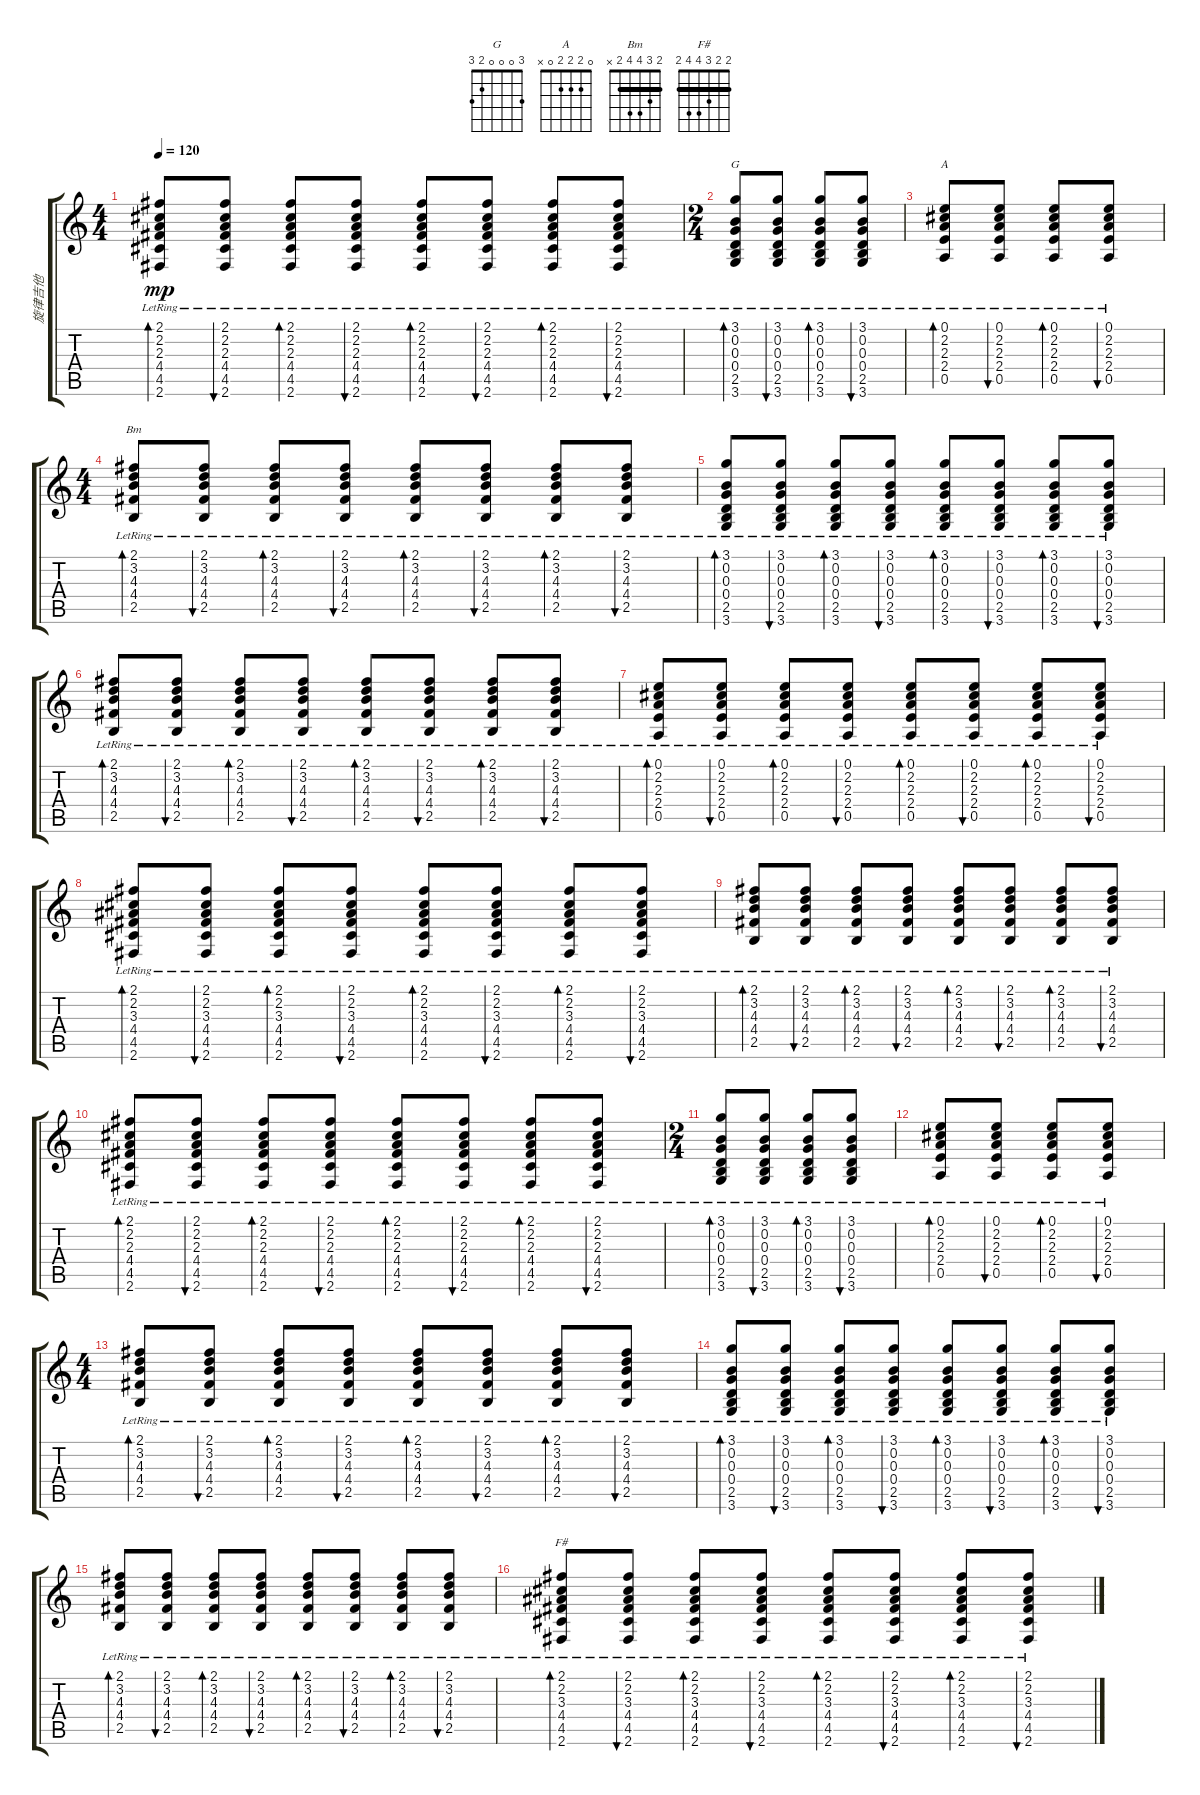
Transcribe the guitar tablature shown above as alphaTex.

\track ("旋律吉他" "旋律吉他") {instrument acousticguitarsteel}
\staff {score tabs}
\tuning (E4 B3 G3 D3 A2 E2) {hide}
\chord ("G" 3 0 0 0 2 3)
\chord ("A" 0 2 2 2 0 x)
\chord ("Bm" 2 3 4 4 2 x) {barre 2}
\chord ("F#" 2 2 3 4 4 2) {barre 2}
\ts (4 4)
\tempo 120
\clef g2
\ks c
(2.1{lr} 2.2{lr} 2.3{lr} 4.4{lr} 4.5{lr} 2.6{lr}).8{bd 60 dy mp} (2.1{lr} 2.2{lr} 2.3{lr} 4.4{lr} 4.5{lr} 2.6{lr}).8{bu 60} (2.1{lr} 2.2{lr} 2.3{lr} 4.4{lr} 4.5{lr} 2.6{lr}).8{bd 60} (2.1{lr} 2.2{lr} 2.3{lr} 4.4{lr} 4.5{lr} 2.6{lr}).8{bu 60} (2.1{lr} 2.2{lr} 2.3{lr} 4.4{lr} 4.5{lr} 2.6{lr}).8{bd 60} (2.1{lr} 2.2{lr} 2.3{lr} 4.4{lr} 4.5{lr} 2.6{lr}).8{bu 60} (2.1{lr} 2.2{lr} 2.3{lr} 4.4{lr} 4.5{lr} 2.6{lr}).8{bd 60} (2.1{lr} 2.2{lr} 2.3{lr} 4.4{lr} 4.5{lr} 2.6{lr}).8{bu 60} |
\ts (2 4)
(3.1{lr} 0.2{lr} 0.3{lr} 0.4{lr} 2.5{lr} 3.6{lr}).8{bd 60 ch "G"} (3.1{lr} 0.2{lr} 0.3{lr} 0.4{lr} 2.5{lr} 3.6{lr}).8{bu 60} (3.1{lr} 0.2{lr} 0.3{lr} 0.4{lr} 2.5{lr} 3.6{lr}).8{bd 60} (3.1{lr} 0.2{lr} 0.3{lr} 0.4{lr} 2.5{lr} 3.6{lr}).8{bu 60} |
(0.1{lr} 2.2{lr} 2.3{lr} 2.4{lr} 0.5{lr}).8{bd 60 ch "A"} (0.1{lr} 2.2{lr} 2.3{lr} 2.4{lr} 0.5{lr}).8{bu 60} (0.1{lr} 2.2{lr} 2.3{lr} 2.4{lr} 0.5{lr}).8{bd 60} (0.1{lr} 2.2{lr} 2.3{lr} 2.4{lr} 0.5{lr}).8{bu 60} |
\ts (4 4)
(2.1{lr} 3.2{lr} 4.3{lr} 4.4{lr} 2.5{lr}).8{bd 60 ch "Bm"} (2.1{lr} 3.2{lr} 4.3{lr} 4.4{lr} 2.5{lr}).8{bu 60} (2.1{lr} 3.2{lr} 4.3{lr} 4.4{lr} 2.5{lr}).8{bd 60} (2.1{lr} 3.2{lr} 4.3{lr} 4.4{lr} 2.5{lr}).8{bu 60} (2.1{lr} 3.2{lr} 4.3{lr} 4.4{lr} 2.5{lr}).8{bd 60} (2.1{lr} 3.2{lr} 4.3{lr} 4.4{lr} 2.5{lr}).8{bu 60} (2.1{lr} 3.2{lr} 4.3{lr} 4.4{lr} 2.5{lr}).8{bd 60} (2.1{lr} 3.2{lr} 4.3{lr} 4.4{lr} 2.5{lr}).8{bu 60} |
(3.1{lr} 0.2{lr} 0.3{lr} 0.4{lr} 2.5{lr} 3.6{lr}).8{bd 60} (3.1{lr} 0.2{lr} 0.3{lr} 0.4{lr} 2.5{lr} 3.6{lr}).8{bu 60} (3.1{lr} 0.2{lr} 0.3{lr} 0.4{lr} 2.5{lr} 3.6{lr}).8{bd 60} (3.1{lr} 0.2{lr} 0.3{lr} 0.4{lr} 2.5{lr} 3.6{lr}).8{bu 60} (3.1{lr} 0.2{lr} 0.3{lr} 0.4{lr} 2.5{lr} 3.6{lr}).8{bd 60} (3.1{lr} 0.2{lr} 0.3{lr} 0.4{lr} 2.5{lr} 3.6{lr}).8{bu 60} (3.1{lr} 0.2{lr} 0.3{lr} 0.4{lr} 2.5{lr} 3.6{lr}).8{bd 60} (3.1{lr} 0.2{lr} 0.3{lr} 0.4{lr} 2.5{lr} 3.6{lr}).8{bu 60} |
(2.1{lr} 3.2{lr} 4.3{lr} 4.4{lr} 2.5{lr}).8{bd 60} (2.1{lr} 3.2{lr} 4.3{lr} 4.4{lr} 2.5{lr}).8{bu 60} (2.1{lr} 3.2{lr} 4.3{lr} 4.4{lr} 2.5{lr}).8{bd 60} (2.1{lr} 3.2{lr} 4.3{lr} 4.4{lr} 2.5{lr}).8{bu 60} (2.1{lr} 3.2{lr} 4.3{lr} 4.4{lr} 2.5{lr}).8{bd 60} (2.1{lr} 3.2{lr} 4.3{lr} 4.4{lr} 2.5{lr}).8{bu 60} (2.1{lr} 3.2{lr} 4.3{lr} 4.4{lr} 2.5{lr}).8{bd 60} (2.1{lr} 3.2{lr} 4.3{lr} 4.4{lr} 2.5{lr}).8{bu 60} |
(0.1{lr} 2.2{lr} 2.3{lr} 2.4{lr} 0.5{lr}).8{bd 60} (0.1{lr} 2.2{lr} 2.3{lr} 2.4{lr} 0.5{lr}).8{bu 60} (0.1{lr} 2.2{lr} 2.3{lr} 2.4{lr} 0.5{lr}).8{bd 60} (0.1{lr} 2.2{lr} 2.3{lr} 2.4{lr} 0.5{lr}).8{bu 60} (0.1{lr} 2.2{lr} 2.3{lr} 2.4{lr} 0.5{lr}).8{bd 60} (0.1{lr} 2.2{lr} 2.3{lr} 2.4{lr} 0.5{lr}).8{bu 60} (0.1{lr} 2.2{lr} 2.3{lr} 2.4{lr} 0.5{lr}).8{bd 60} (0.1{lr} 2.2{lr} 2.3{lr} 2.4{lr} 0.5{lr}).8{bu 60} |
(2.1{lr} 2.2{lr} 3.3{lr} 4.4{lr} 4.5{lr} 2.6{lr}).8{bd 60} (2.1{lr} 2.2{lr} 3.3{lr} 4.4{lr} 4.5{lr} 2.6{lr}).8{bu 60} (2.1{lr} 2.2{lr} 3.3{lr} 4.4{lr} 4.5{lr} 2.6{lr}).8{bd 60} (2.1{lr} 2.2{lr} 3.3{lr} 4.4{lr} 4.5{lr} 2.6{lr}).8{bu 60} (2.1{lr} 2.2{lr} 3.3{lr} 4.4{lr} 4.5{lr} 2.6{lr}).8{bd 60} (2.1{lr} 2.2{lr} 3.3{lr} 4.4{lr} 4.5{lr} 2.6{lr}).8{bu 60} (2.1{lr} 2.2{lr} 3.3{lr} 4.4{lr} 4.5{lr} 2.6{lr}).8{bd 60} (2.1{lr} 2.2{lr} 3.3{lr} 4.4{lr} 4.5{lr} 2.6{lr}).8{bu 60} |
(2.1{lr} 3.2{lr} 4.3{lr} 4.4{lr} 2.5{lr}).8{bd 60} (2.1{lr} 3.2{lr} 4.3{lr} 4.4{lr} 2.5{lr}).8{bu 60} (2.1{lr} 3.2{lr} 4.3{lr} 4.4{lr} 2.5{lr}).8{bd 60} (2.1{lr} 3.2{lr} 4.3{lr} 4.4{lr} 2.5{lr}).8{bu 60} (2.1{lr} 3.2{lr} 4.3{lr} 4.4{lr} 2.5{lr}).8{bd 60} (2.1{lr} 3.2{lr} 4.3{lr} 4.4{lr} 2.5{lr}).8{bu 60} (2.1{lr} 3.2{lr} 4.3{lr} 4.4{lr} 2.5{lr}).8{bd 60} (2.1{lr} 3.2{lr} 4.3{lr} 4.4{lr} 2.5{lr}).8{bu 60} |
(2.1{lr} 2.2{lr} 2.3{lr} 4.4{lr} 4.5{lr} 2.6{lr}).8{bd 60} (2.1{lr} 2.2{lr} 2.3{lr} 4.4{lr} 4.5{lr} 2.6{lr}).8{bu 60} (2.1{lr} 2.2{lr} 2.3{lr} 4.4{lr} 4.5{lr} 2.6{lr}).8{bd 60} (2.1{lr} 2.2{lr} 2.3{lr} 4.4{lr} 4.5{lr} 2.6{lr}).8{bu 60} (2.1{lr} 2.2{lr} 2.3{lr} 4.4{lr} 4.5{lr} 2.6{lr}).8{bd 60} (2.1{lr} 2.2{lr} 2.3{lr} 4.4{lr} 4.5{lr} 2.6{lr}).8{bu 60} (2.1{lr} 2.2{lr} 2.3{lr} 4.4{lr} 4.5{lr} 2.6{lr}).8{bd 60} (2.1{lr} 2.2{lr} 2.3{lr} 4.4{lr} 4.5{lr} 2.6{lr}).8{bu 60} |
\ts (2 4)
(3.1{lr} 0.2{lr} 0.3{lr} 0.4{lr} 2.5{lr} 3.6{lr}).8{bd 60} (3.1{lr} 0.2{lr} 0.3{lr} 0.4{lr} 2.5{lr} 3.6{lr}).8{bu 60} (3.1{lr} 0.2{lr} 0.3{lr} 0.4{lr} 2.5{lr} 3.6{lr}).8{bd 60} (3.1{lr} 0.2{lr} 0.3{lr} 0.4{lr} 2.5{lr} 3.6{lr}).8{bu 60} |
(0.1{lr} 2.2{lr} 2.3{lr} 2.4{lr} 0.5{lr}).8{bd 60} (0.1{lr} 2.2{lr} 2.3{lr} 2.4{lr} 0.5{lr}).8{bu 60} (0.1{lr} 2.2{lr} 2.3{lr} 2.4{lr} 0.5{lr}).8{bd 60} (0.1{lr} 2.2{lr} 2.3{lr} 2.4{lr} 0.5{lr}).8{bu 60} |
\ts (4 4)
(2.1{lr} 3.2{lr} 4.3{lr} 4.4{lr} 2.5{lr}).8{bd 60} (2.1{lr} 3.2{lr} 4.3{lr} 4.4{lr} 2.5{lr}).8{bu 60} (2.1{lr} 3.2{lr} 4.3{lr} 4.4{lr} 2.5{lr}).8{bd 60} (2.1{lr} 3.2{lr} 4.3{lr} 4.4{lr} 2.5{lr}).8{bu 60} (2.1{lr} 3.2{lr} 4.3{lr} 4.4{lr} 2.5{lr}).8{bd 60} (2.1{lr} 3.2{lr} 4.3{lr} 4.4{lr} 2.5{lr}).8{bu 60} (2.1{lr} 3.2{lr} 4.3{lr} 4.4{lr} 2.5{lr}).8{bd 60} (2.1{lr} 3.2{lr} 4.3{lr} 4.4{lr} 2.5{lr}).8{bu 60} |
(3.1{lr} 0.2{lr} 0.3{lr} 0.4{lr} 2.5{lr} 3.6{lr}).8{bd 60} (3.1{lr} 0.2{lr} 0.3{lr} 0.4{lr} 2.5{lr} 3.6{lr}).8{bu 60} (3.1{lr} 0.2{lr} 0.3{lr} 0.4{lr} 2.5{lr} 3.6{lr}).8{bd 60} (3.1{lr} 0.2{lr} 0.3{lr} 0.4{lr} 2.5{lr} 3.6{lr}).8{bu 60} (3.1{lr} 0.2{lr} 0.3{lr} 0.4{lr} 2.5{lr} 3.6{lr}).8{bd 60} (3.1{lr} 0.2{lr} 0.3{lr} 0.4{lr} 2.5{lr} 3.6{lr}).8{bu 60} (3.1{lr} 0.2{lr} 0.3{lr} 0.4{lr} 2.5{lr} 3.6{lr}).8{bd 60} (3.1{lr} 0.2{lr} 0.3{lr} 0.4{lr} 2.5{lr} 3.6{lr}).8{bu 60} |
(2.1{lr} 3.2{lr} 4.3{lr} 4.4{lr} 2.5{lr}).8{bd 60} (2.1{lr} 3.2{lr} 4.3{lr} 4.4{lr} 2.5{lr}).8{bu 60} (2.1{lr} 3.2{lr} 4.3{lr} 4.4{lr} 2.5{lr}).8{bd 60} (2.1{lr} 3.2{lr} 4.3{lr} 4.4{lr} 2.5{lr}).8{bu 60} (2.1{lr} 3.2{lr} 4.3{lr} 4.4{lr} 2.5{lr}).8{bd 60} (2.1{lr} 3.2{lr} 4.3{lr} 4.4{lr} 2.5{lr}).8{bu 60} (2.1{lr} 3.2{lr} 4.3{lr} 4.4{lr} 2.5{lr}).8{bd 60} (2.1{lr} 3.2{lr} 4.3{lr} 4.4{lr} 2.5{lr}).8{bu 60} |
(2.1{lr} 2.2{lr} 3.3{lr} 4.4{lr} 4.5{lr} 2.6{lr}).8{bd 60 ch "F#"} (2.1{lr} 2.2{lr} 3.3{lr} 4.4{lr} 4.5{lr} 2.6{lr}).8{bu 60} (2.1{lr} 2.2{lr} 3.3{lr} 4.4{lr} 4.5{lr} 2.6{lr}).8{bd 60} (2.1{lr} 2.2{lr} 3.3{lr} 4.4{lr} 4.5{lr} 2.6{lr}).8{bu 60} (2.1{lr} 2.2{lr} 3.3{lr} 4.4{lr} 4.5{lr} 2.6{lr}).8{bd 60} (2.1{lr} 2.2{lr} 3.3{lr} 4.4{lr} 4.5{lr} 2.6{lr}).8{bu 60} (2.1{lr} 2.2{lr} 3.3{lr} 4.4{lr} 4.5{lr} 2.6{lr}).8{bd 60} (2.1{lr} 2.2{lr} 3.3{lr} 4.4{lr} 4.5{lr} 2.6{lr}).8{bu 60}
